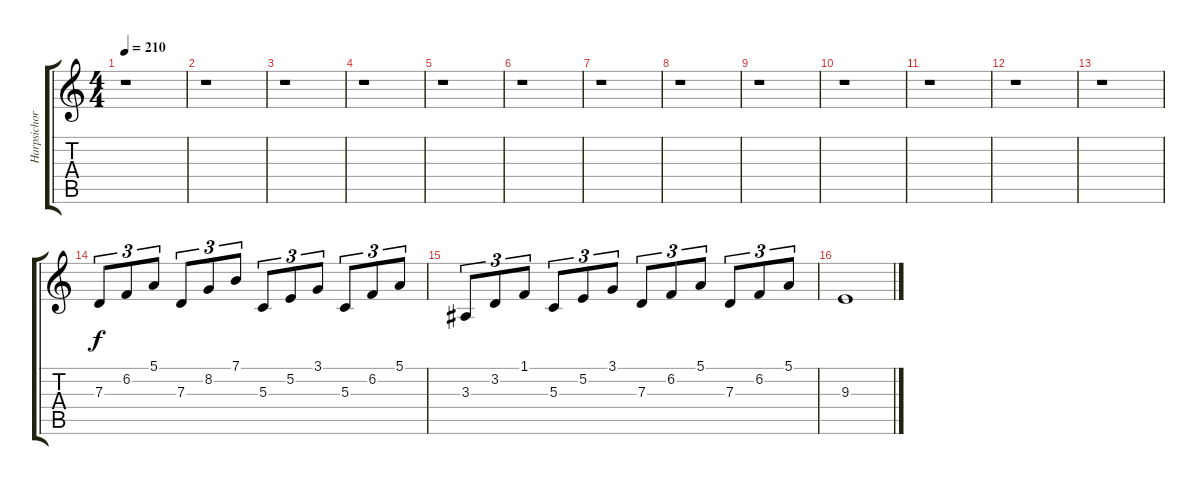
\track ("Harpsichord" "Harpsichor") {instrument harpsichord}
\staff {score tabs}
\tuning (E4 B3 G3 D3 A2 E2) {hide}
\ts (4 4)
\tempo 210
\clef g2
\ks c
r.1{dy f} |
r.1 |
r.1 |
r.1 |
r.1 |
r.1 |
r.1 |
r.1 |
r.1 |
r.1 |
r.1 |
r.1 |
r.1 |
7.3.8{tu (3 2)} 6.2.8{tu (3 2)} 5.1.8{tu (3 2)} 7.3.8{tu (3 2)} 8.2.8{tu (3 2)} 7.1.8{tu (3 2)} 5.3.8{tu (3 2)} 5.2.8{tu (3 2)} 3.1.8{tu (3 2)} 5.3.8{tu (3 2)} 6.2.8{tu (3 2)} 5.1.8{tu (3 2)} |
3.3.8{tu (3 2)} 3.2.8{tu (3 2)} 1.1.8{tu (3 2)} 5.3.8{tu (3 2)} 5.2.8{tu (3 2)} 3.1.8{tu (3 2)} 7.3.8{tu (3 2)} 6.2.8{tu (3 2)} 5.1.8{tu (3 2)} 7.3.8{tu (3 2)} 6.2.8{tu (3 2)} 5.1.8{tu (3 2)} |
9.3.1
